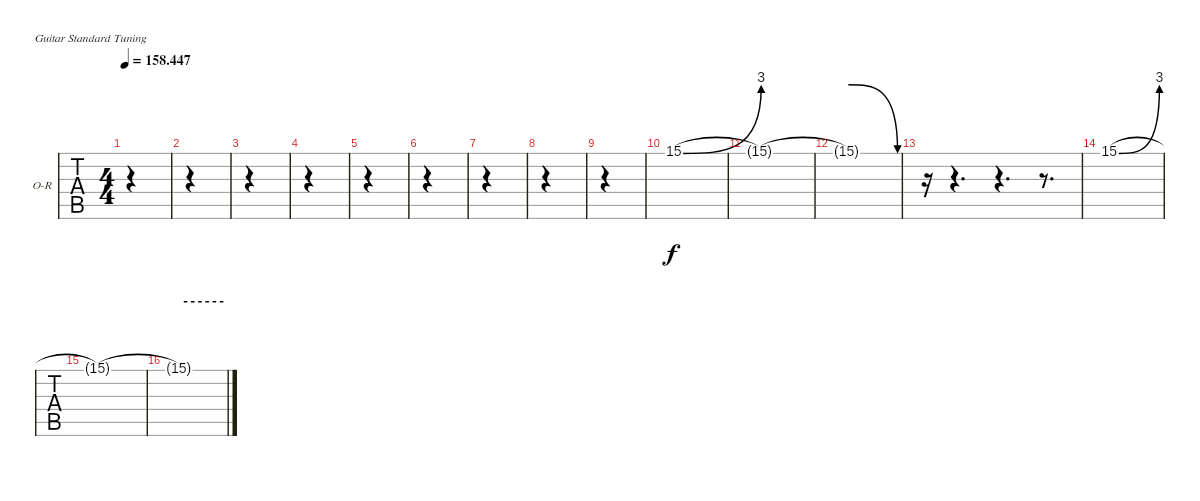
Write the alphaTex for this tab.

\defaultSystemsLayout 4
\bracketExtendMode groupsimilarinstruments
\firstSystemTrackNameOrientation horizontal
\otherSystemsTrackNameOrientation horizontal
\track ("Overdriven-R" "O-R") {instrument overdrivenguitar}
\staff {tabs}
\tuning (E4 B3 G3 D3 A2 E2)
\ts (4 4)
\tempo
158.447
\accidentals auto
\clef g2
\ottava regular
\simile none
\ks c
|
|
|
|
|
|
|
|
|
15.1{be (bend 15 0 30 12) hac}.1 |
15.1{be (hold 0 0 60 0) t}.1 |
15.1{be (release 45 12 52.199999999999996 0) t}.1 |
r.16 r.4{d} r.4{d} r.8{d} |
15.1{be (bend 15 0 30 12)}.1 |
15.1{be (hold 0 0 60 0) t}.1 |
15.1{be (hold 0 12 60 12) t}.1
